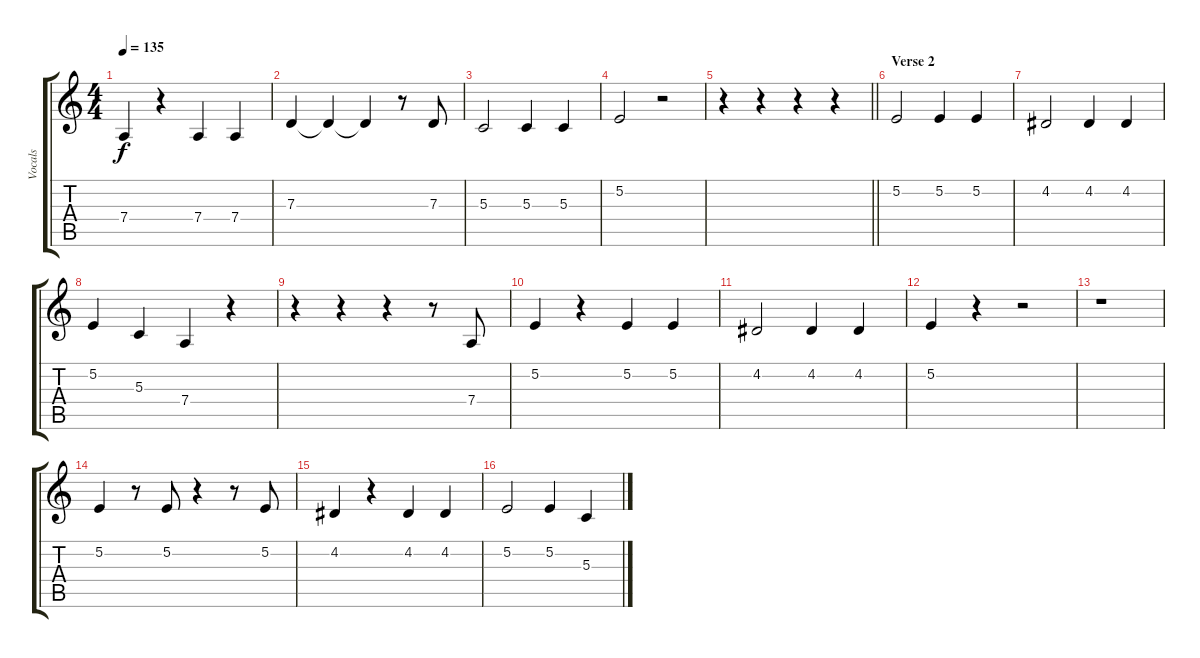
\track ("Vocals" "Vocals") {instrument flute}
\staff {score tabs}
\tuning (E4 B3 G3 D3 A2 E2) {hide}
\ts (4 4)
\tempo 135
\clef g2
\ks c
7.4.4{dy f} r.4 7.4.4 7.4.4 |
7.3.4 7.3{t}.4 7.3{t}.4 r.8 7.3.8 |
5.3.2 5.3.4 5.3.4 |
5.2.2 r.2 |
\barLineRight lightlight
r.4 r.4 r.4 r.4 |
\section ("" "Verse 2")
5.2.2 5.2.4 5.2.4 |
4.2.2 4.2.4 4.2.4 |
5.2.4 5.3.4 7.4.4 r.4 |
r.4 r.4 r.4 r.8 7.4.8 |
5.2.4 r.4 5.2.4 5.2.4 |
4.2.2 4.2.4 4.2.4 |
5.2.4 r.4 r.2 |
r.1 |
5.2.4 r.8 5.2.8 r.4 r.8 5.2.8 |
4.2.4 r.4 4.2.4 4.2.4 |
5.2.2 5.2.4 5.3.4
